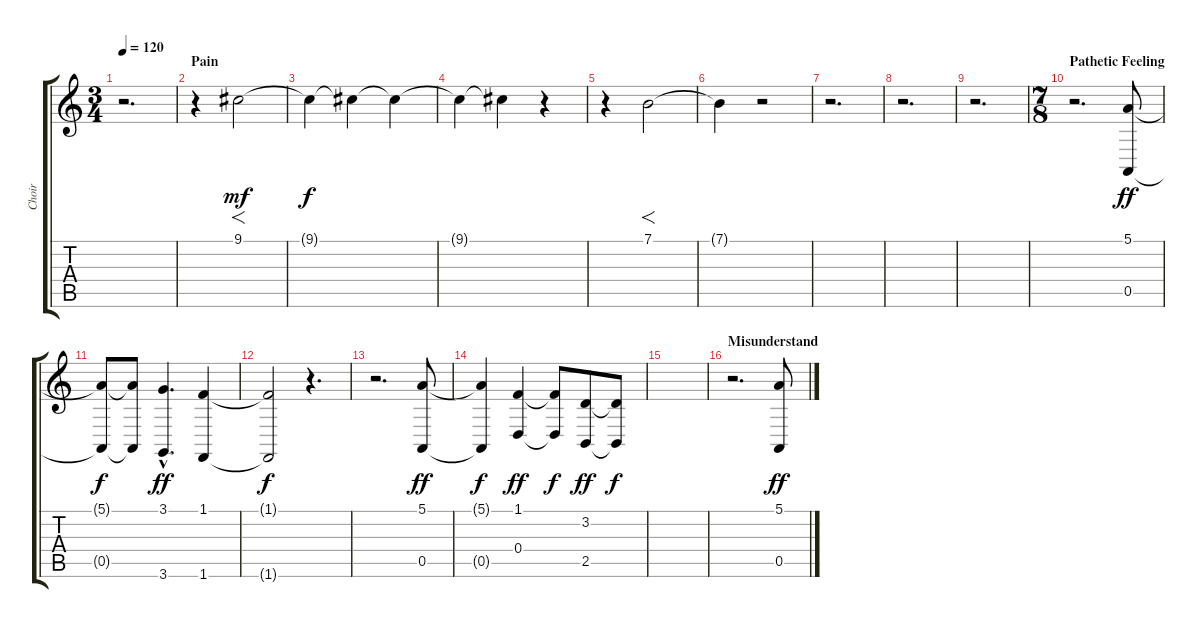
\track ("Choir" "Choir") {instrument choiraahs}
\staff {score tabs}
\tuning (E4 B3 G3 D3 A2 E2) {hide}
\ts (3 4)
\tempo 120
\clef g2
\ks c
r.2{d dy f} |
\section ("" "Pain")
r.4 9.1.2{f dy mf volume 13} |
9.1{t}.4{dy f} 9.1{t}.4 9.1{t}.4 |
9.1{t}.4 9.1{t}.4 r.4 |
r.4 7.1.2{f} |
7.1{t}.4 r.2 |
r.2{d} |
r.2{d} |
r.2{d} |
\ts (7 8)
\section ("" "Pathetic Feeling")
r.2{d} (5.1 0.5).8{dy ff} |
(5.1{t} 0.5{t}).8{dy f} (5.1{t} 0.5{t}).8 (3.1{hac} 3.6{hac}).4{d dy ff} (1.1 1.6).4 |
(1.1{t} 1.6{t}).2{dy f} r.4{d} |
r.2{d} (5.1 0.5).8{dy ff} |
(5.1{t} 0.5{t}).4{dy f} (1.1 0.4).4{dy ff} (1.1{t} 0.4{t}).8{dy f} (3.2 2.5).8{dy ff} (3.2{t} 2.5{t}).8{dy f} |
|
\section ("" "Misunderstand")
r.2{d} (5.1 0.5).8{dy ff}
